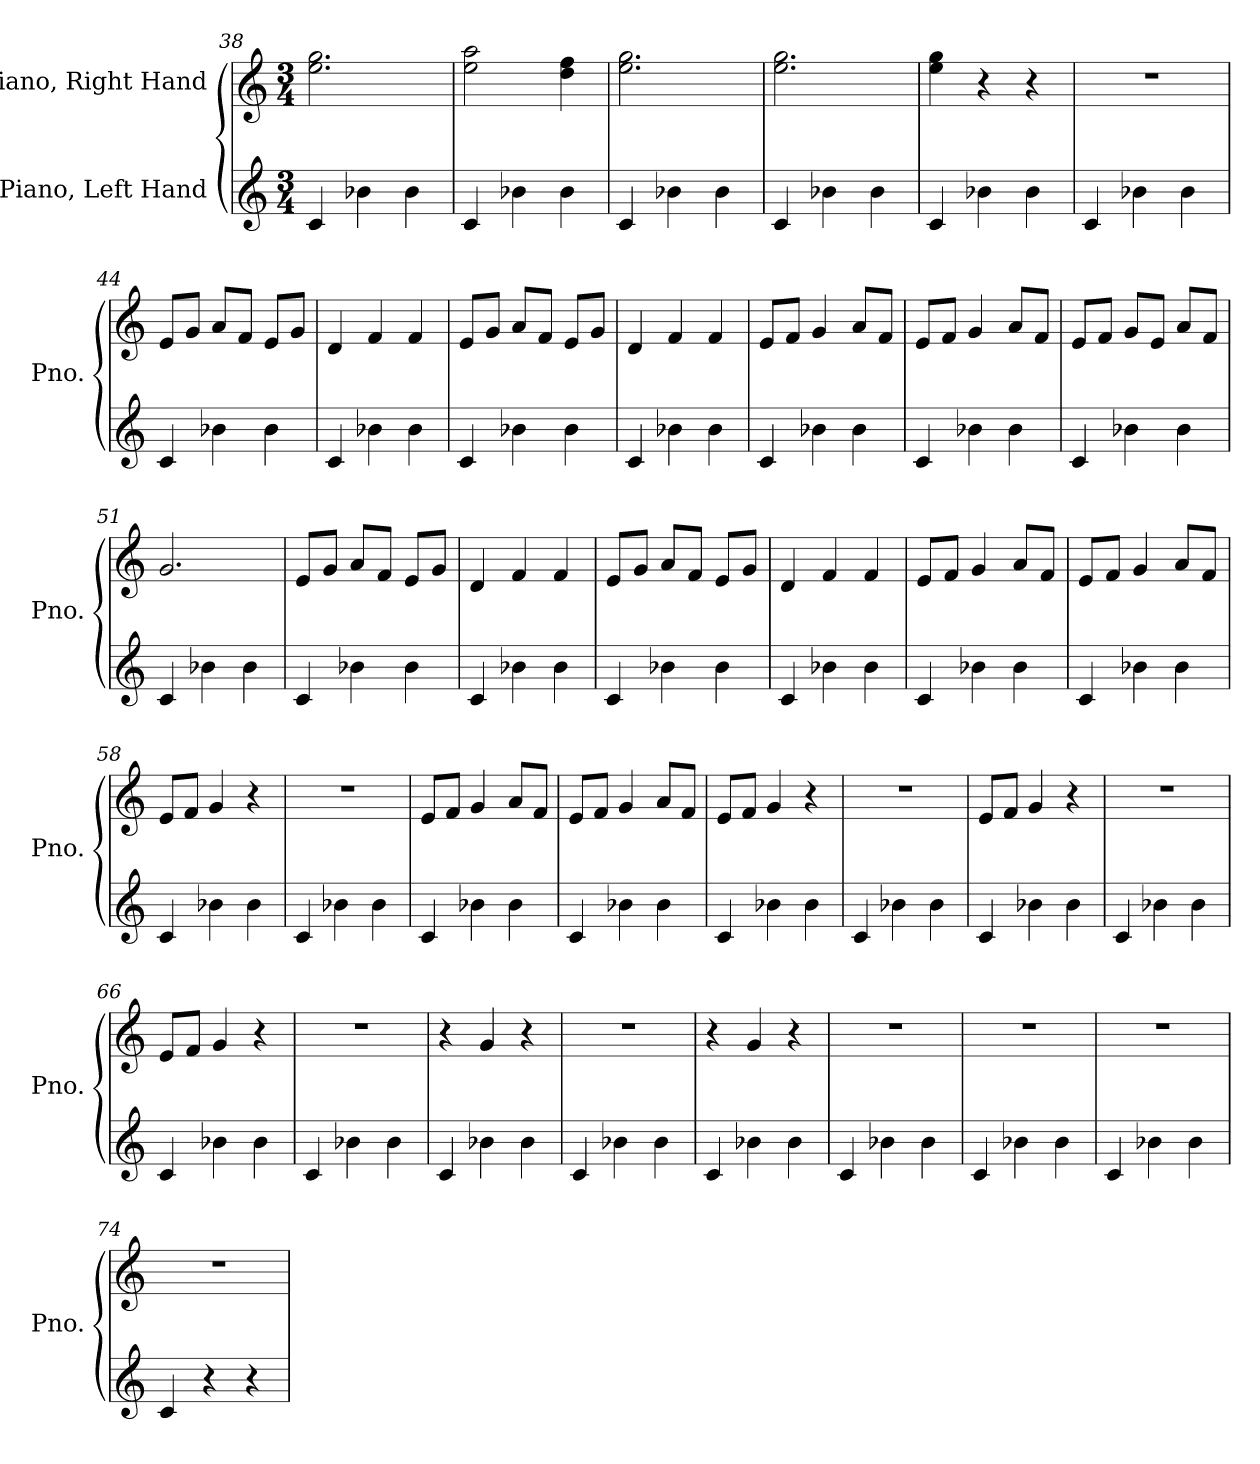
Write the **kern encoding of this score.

**kern	**kern
*part2	*part1
*staff2	*staff1
*I"Piano, Left Hand	*I"Piano, Right Hand
*I'Pno.	*I'Pno.
*clefG2	*clefG2
*k[]	*k[]
*M3/4	*M3/4
=38	=38
4c/	2.ee\ 2.gg\
4b-X\	.
4b-\	.
=39	=39
4c/	2ee\ 2aa\
4b-X\	.
4b-\	4dd\ 4ff\
!!LO:LB:g=z
=40	=40
4c/	2.ee\ 2.gg\
4b-X\	.
4b-\	.
=41	=41
4c/	2.ee\ 2.gg\
4b-X\	.
4b-\	.
=42	=42
4c/	4ee\ 4gg\
4b-X\	4r
4b-\	4r
=43	=43
4c/	2.r
4b-X\	.
4b-\	.
=44	=44
4c/	8e/L
.	8g/J
4b-X\	8a/L
.	8f/J
4b-\	8e/L
.	8g/J
=45	=45
4c/	4d/
4b-X\	4f/
4b-\	4f/
=46	=46
4c/	8e/L
.	8g/J
4b-X\	8a/L
.	8f/J
4b-\	8e/L
.	8g/J
=47	=47
4c/	4d/
4b-X\	4f/
4b-\	4f/
!!LO:PB:g=z
=48	=48
4c/	8e/L
.	8f/J
4b-X\	4g/
4b-\	8a/L
.	8f/J
=49	=49
4c/	8e/L
.	8f/J
4b-X\	4g/
4b-\	8a/L
.	8f/J
=50	=50
4c/	8e/L
.	8f/J
4b-X\	8g/L
.	8e/J
4b-\	8a/L
.	8f/J
=51	=51
4c/	2.g/
4b-X\	.
4b-\	.
=52	=52
4c/	8e/L
.	8g/J
4b-X\	8a/L
.	8f/J
4b-\	8e/L
.	8g/J
=53	=53
4c/	4d/
4b-X\	4f/
4b-\	4f/
=54	=54
4c/	8e/L
.	8g/J
4b-X\	8a/L
.	8f/J
4b-\	8e/L
.	8g/J
!!LO:LB:g=z
=55	=55
4c/	4d/
4b-X\	4f/
4b-\	4f/
=56	=56
4c/	8e/L
.	8f/J
4b-X\	4g/
4b-\	8a/L
.	8f/J
=57	=57
4c/	8e/L
.	8f/J
4b-X\	4g/
4b-\	8a/L
.	8f/J
=58	=58
4c/	8e/L
.	8f/J
4b-X\	4g/
4b-\	4r
=59	=59
4c/	2.r
4b-X\	.
4b-\	.
=60	=60
4c/	8e/L
.	8f/J
4b-X\	4g/
4b-\	8a/L
.	8f/J
=61	=61
4c/	8e/L
.	8f/J
4b-X\	4g/
4b-\	8a/L
.	8f/J
=62	=62
4c/	8e/L
.	8f/J
4b-X\	4g/
4b-\	4r
!!LO:LB:g=z
=63	=63
4c/	2.r
4b-X\	.
4b-\	.
=64	=64
4c/	8e/L
.	8f/J
4b-X\	4g/
4b-\	4r
=65	=65
4c/	2.r
4b-X\	.
4b-\	.
=66	=66
4c/	8e/L
.	8f/J
4b-X\	4g/
4b-\	4r
=67	=67
4c/	2.r
4b-X\	.
4b-\	.
=68	=68
4c/	4r
4b-X\	4g/
4b-\	4r
=69	=69
4c/	2.r
4b-X\	.
4b-\	.
=70	=70
4c/	4r
4b-X\	4g/
4b-\	4r
=71	=71
4c/	2.r
4b-X\	.
4b-\	.
!!LO:LB:g=z
=72	=72
4c/	2.r
4b-X\	.
4b-\	.
=73	=73
4c/	2.r
4b-X\	.
4b-\	.
=74	=74
4c/	2.r
4r	.
4r	.
=	=
*-	*-
